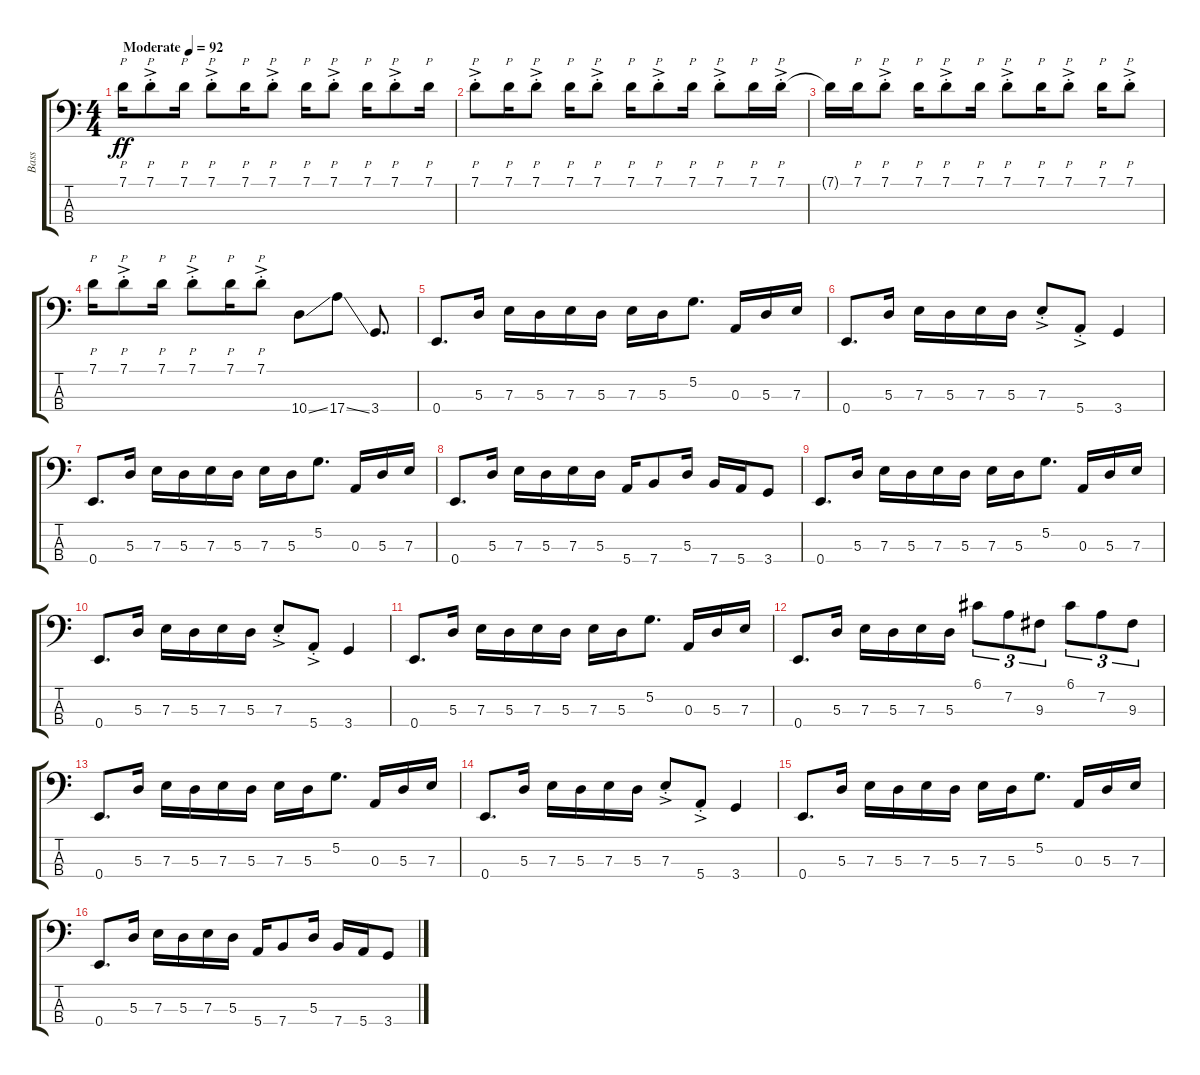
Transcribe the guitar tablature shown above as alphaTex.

\track ("Bass" "Bass") {instrument electricbassfinger}
\staff {score tabs}
\tuning (G2 D2 A1 E1) {hide}
\ts (4 4)
\tempo (92 "Moderate")
\clef f4
\ks c
7.1.16{p dy ff instrument electricbassfinger} 7.1{ac st}.8{p} 7.1.16{p} 7.1{ac st}.8{p} 7.1.16{p} 7.1{ac st}.8{p} 7.1.16{p} 7.1{ac st}.8{p} 7.1.16{p} 7.1{ac st}.8{p} 7.1.16{p} |
7.1{ac st}.8{p} 7.1.16{p} 7.1{ac st}.8{p} 7.1.16{p} 7.1{ac st}.8{p} 7.1.16{p} 7.1{ac st}.8{p} 7.1.16{p} 7.1{ac st}.8{p} 7.1.16{p} 7.1{ac st}.16{p} |
7.1{t}.16 7.1.16{p} 7.1{ac st}.8{p} 7.1.16{p} 7.1{ac st}.8{p} 7.1.16{p} 7.1{ac st}.8{p} 7.1.16{p} 7.1{ac st}.8{p} 7.1.16{p} 7.1{ac st}.8{p} |
7.1.16{p} 7.1{ac st}.8{p} 7.1.16{p} 7.1{ac st}.8{p} 7.1.16{p} 7.1{ac st}.8{p} 10.4{ss}.8 17.4{ss}.8 3.4.8{d} |
0.4.8{d} 5.3.16 7.3.16 5.3.16 7.3.16 5.3.16 7.3.16 5.3.16 5.2.8{d} 0.3.16 5.3.16 7.3.16 |
0.4.8{d} 5.3.16 7.3.16 5.3.16 7.3.16 5.3.16 7.3{ac st}.8 5.4{ac st}.8 3.4.4 |
0.4.8{d} 5.3.16 7.3.16 5.3.16 7.3.16 5.3.16 7.3.16 5.3.16 5.2.8{d} 0.3.16 5.3.16 7.3.16 |
0.4.8{d} 5.3.16 7.3.16 5.3.16 7.3.16 5.3.16 5.4.16 7.4.8 5.3.16 7.4.16 5.4.16 3.4.8 |
0.4.8{d} 5.3.16 7.3.16 5.3.16 7.3.16 5.3.16 7.3.16 5.3.16 5.2.8{d} 0.3.16 5.3.16 7.3.16 |
0.4.8{d} 5.3.16 7.3.16 5.3.16 7.3.16 5.3.16 7.3{ac st}.8 5.4{ac st}.8 3.4.4 |
0.4.8{d} 5.3.16 7.3.16 5.3.16 7.3.16 5.3.16 7.3.16 5.3.16 5.2.8{d} 0.3.16 5.3.16 7.3.16 |
0.4.8{d} 5.3.16 7.3.16 5.3.16 7.3.16 5.3.16 6.1.8{tu (3 2)} 7.2.8{tu (3 2)} 9.3.8{tu (3 2)} 6.1.8{tu (3 2)} 7.2.8{tu (3 2)} 9.3.8{tu (3 2)} |
0.4.8{d} 5.3.16 7.3.16 5.3.16 7.3.16 5.3.16 7.3.16 5.3.16 5.2.8{d} 0.3.16 5.3.16 7.3.16 |
0.4.8{d} 5.3.16 7.3.16 5.3.16 7.3.16 5.3.16 7.3{ac st}.8 5.4{ac st}.8 3.4.4 |
0.4.8{d} 5.3.16 7.3.16 5.3.16 7.3.16 5.3.16 7.3.16 5.3.16 5.2.8{d} 0.3.16 5.3.16 7.3.16 |
0.4.8{d} 5.3.16 7.3.16 5.3.16 7.3.16 5.3.16 5.4.16 7.4.8 5.3.16 7.4.16 5.4.16 3.4.8
